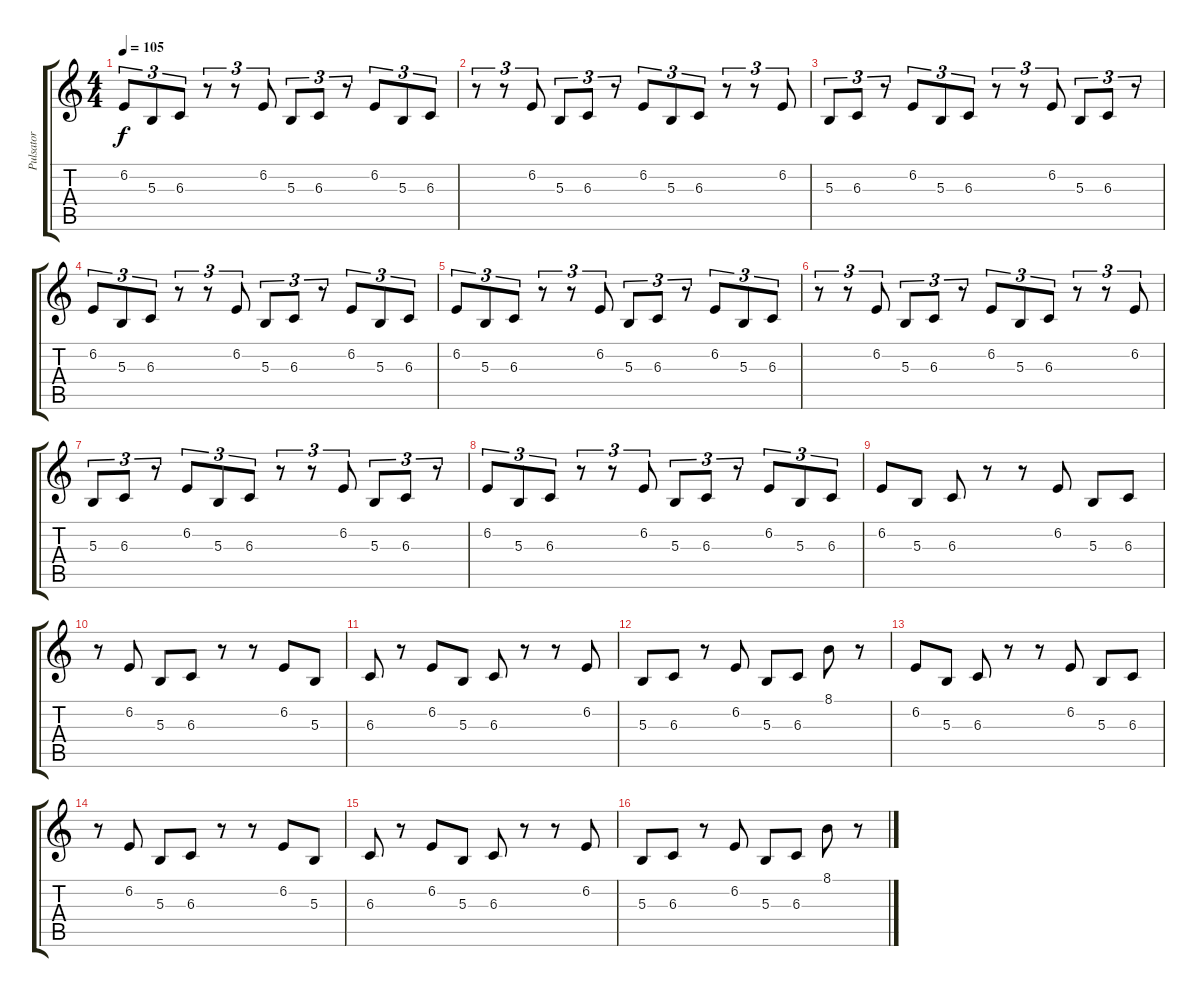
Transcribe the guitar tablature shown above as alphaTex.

\track ("Pulsator" "Pulsator") {instrument shamisen}
\staff {score tabs}
\tuning (Eb4 Bb3 Gb3 B2 Gb2 B1) {hide}
\ts (4 4)
\tempo 105
\clef g2
\ks c
6.2.8{tu (3 2) dy f} 5.3.8{tu (3 2)} 6.3.8{tu (3 2)} r.8{tu (3 2)} r.8{tu (3 2)} 6.2.8{tu (3 2)} 5.3.8{tu (3 2)} 6.3.8{tu (3 2)} r.8{tu (3 2)} 6.2.8{tu (3 2)} 5.3.8{tu (3 2)} 6.3.8{tu (3 2)} |
r.8{tu (3 2)} r.8{tu (3 2)} 6.2.8{tu (3 2)} 5.3.8{tu (3 2)} 6.3.8{tu (3 2)} r.8{tu (3 2)} 6.2.8{tu (3 2)} 5.3.8{tu (3 2)} 6.3.8{tu (3 2)} r.8{tu (3 2)} r.8{tu (3 2)} 6.2.8{tu (3 2)} |
5.3.8{tu (3 2)} 6.3.8{tu (3 2)} r.8{tu (3 2)} 6.2.8{tu (3 2)} 5.3.8{tu (3 2)} 6.3.8{tu (3 2)} r.8{tu (3 2)} r.8{tu (3 2)} 6.2.8{tu (3 2)} 5.3.8{tu (3 2)} 6.3.8{tu (3 2)} r.8{tu (3 2)} |
6.2.8{tu (3 2)} 5.3.8{tu (3 2)} 6.3.8{tu (3 2)} r.8{tu (3 2)} r.8{tu (3 2)} 6.2.8{tu (3 2)} 5.3.8{tu (3 2)} 6.3.8{tu (3 2)} r.8{tu (3 2)} 6.2.8{tu (3 2)} 5.3.8{tu (3 2)} 6.3.8{tu (3 2)} |
6.2.8{tu (3 2)} 5.3.8{tu (3 2)} 6.3.8{tu (3 2)} r.8{tu (3 2)} r.8{tu (3 2)} 6.2.8{tu (3 2)} 5.3.8{tu (3 2)} 6.3.8{tu (3 2)} r.8{tu (3 2)} 6.2.8{tu (3 2)} 5.3.8{tu (3 2)} 6.3.8{tu (3 2)} |
r.8{tu (3 2)} r.8{tu (3 2)} 6.2.8{tu (3 2)} 5.3.8{tu (3 2)} 6.3.8{tu (3 2)} r.8{tu (3 2)} 6.2.8{tu (3 2)} 5.3.8{tu (3 2)} 6.3.8{tu (3 2)} r.8{tu (3 2)} r.8{tu (3 2)} 6.2.8{tu (3 2)} |
5.3.8{tu (3 2)} 6.3.8{tu (3 2)} r.8{tu (3 2)} 6.2.8{tu (3 2)} 5.3.8{tu (3 2)} 6.3.8{tu (3 2)} r.8{tu (3 2)} r.8{tu (3 2)} 6.2.8{tu (3 2)} 5.3.8{tu (3 2)} 6.3.8{tu (3 2)} r.8{tu (3 2)} |
6.2.8{tu (3 2)} 5.3.8{tu (3 2)} 6.3.8{tu (3 2)} r.8{tu (3 2)} r.8{tu (3 2)} 6.2.8{tu (3 2)} 5.3.8{tu (3 2)} 6.3.8{tu (3 2)} r.8{tu (3 2)} 6.2.8{tu (3 2)} 5.3.8{tu (3 2)} 6.3.8{tu (3 2)} |
6.2.8 5.3.8 6.3.8 r.8 r.8 6.2.8 5.3.8 6.3.8 |
r.8 6.2.8 5.3.8 6.3.8 r.8 r.8 6.2.8 5.3.8 |
6.3.8 r.8 6.2.8 5.3.8 6.3.8 r.8 r.8 6.2.8 |
5.3.8 6.3.8 r.8 6.2.8 5.3.8 6.3.8 8.1.8 r.8 |
6.2.8 5.3.8 6.3.8 r.8 r.8 6.2.8 5.3.8 6.3.8 |
r.8 6.2.8 5.3.8 6.3.8 r.8 r.8 6.2.8 5.3.8 |
6.3.8 r.8 6.2.8 5.3.8 6.3.8 r.8 r.8 6.2.8 |
5.3.8 6.3.8 r.8 6.2.8 5.3.8 6.3.8 8.1.8 r.8
